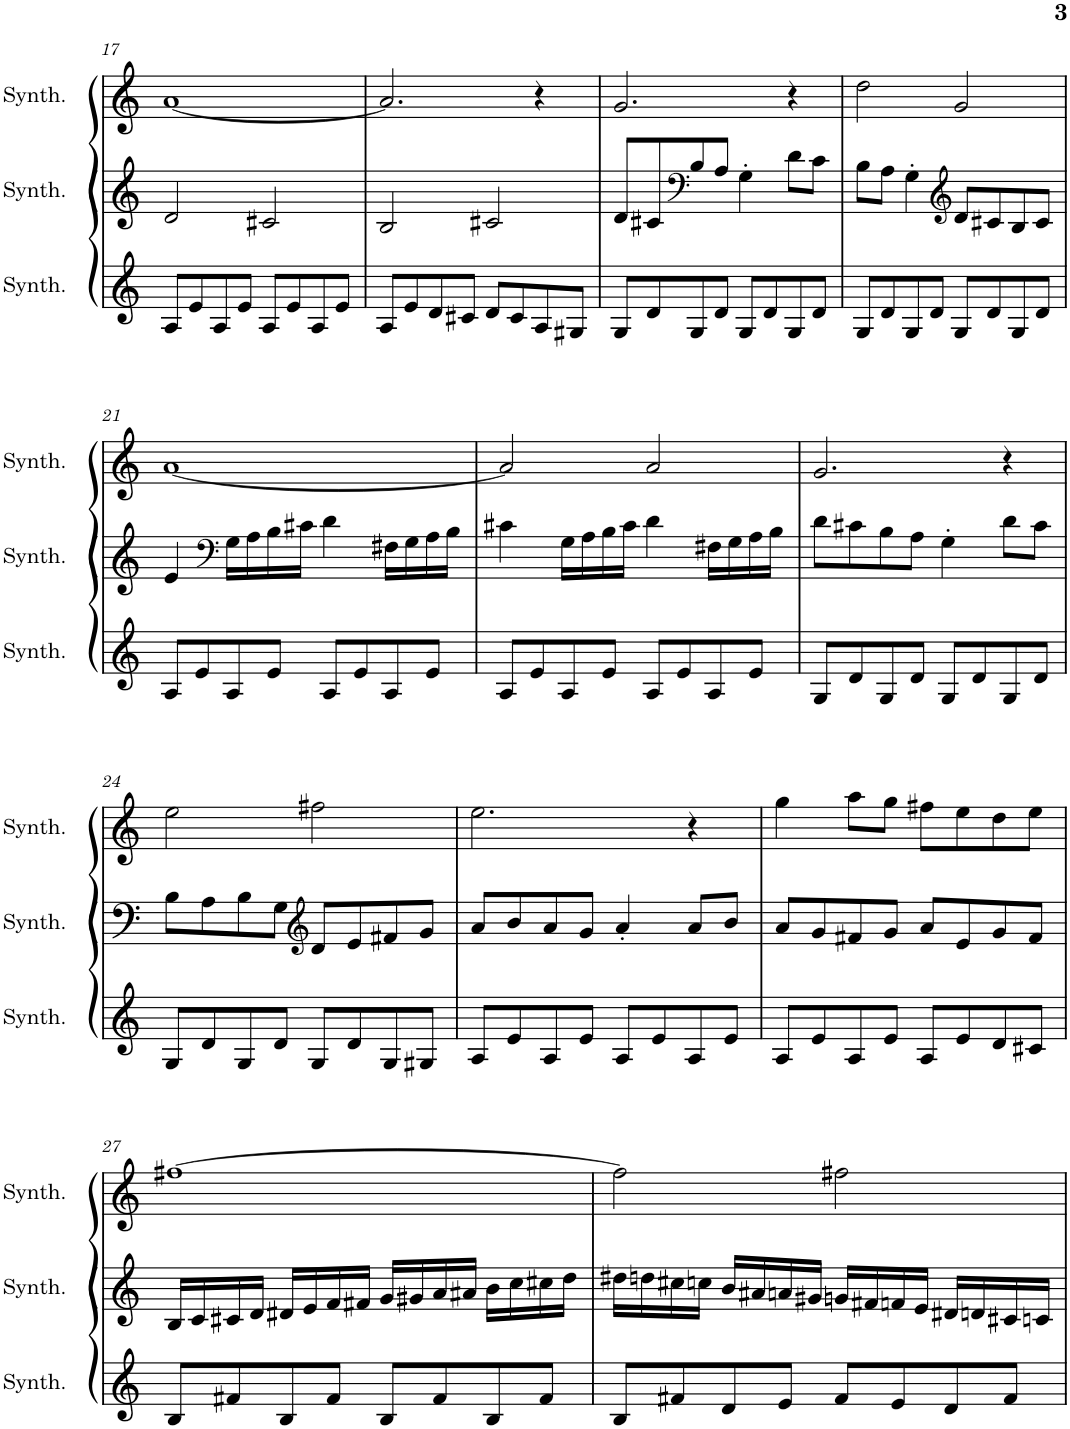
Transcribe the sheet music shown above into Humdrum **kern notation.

**kern	**kern	**kern
*part3	*part2	*part1
*staff3	*staff2	*staff1
*I"Square Synthesizer	*I"Square Synthesizer	*I"Square Synthesizer
*I'Synth.	*I'Synth.	*I'Synth.
!!LO:PB:g=z
*clefG2	*clefG2	*clefG2
*k[]	*k[]	*k[]
*M4/4	*M4/4	*M4/4
=17	=17	=17
8A/L	2d/	[1a
8e/	.	.
8A/	.	.
8e/J	.	.
8A/L	2c#X/	.
8e/	.	.
8A/	.	.
8e/J	.	.
=18	=18	=18
8A/L	2B/	2.a/]
8e/	.	.
8d/	.	.
8c#X/J	.	.
8d/L	2c#X/	.
8c#/	.	.
8A/	.	4r
8G#X/J	.	.
=19	=19	=19
8G/L	8d/L	2.g/
8d/	8c#X/	.
*	*clefF4	*
8G/	8B/	.
8d/J	8A/J	.
8G/L	4G'\	.
8d/	.	.
8G/	8d\L	4r
8d/J	8c#\J	.
=20	=20	=20
8G/L	8B\L	2dd\
8d/	8A\J	.
8G/	4G'\	.
8d/J	.	.
*	*clefG2	*
8G/L	8d/L	2g/
8d/	8c#X/	.
8G/	8B/	.
8d/J	8c#/J	.
!!LO:LB:g=z
=21	=21	=21
8A/L	4e/	[1a
8e/	.	.
*	*clefF4	*
8A/	16G\LL	.
.	16A\	.
8e/J	16B\	.
.	16c#X\JJ	.
8A/L	4d\	.
8e/	.	.
8A/	16F#X\LL	.
.	16G\	.
8e/J	16A\	.
.	16B\JJ	.
=22	=22	=22
8A/L	4c#X\	2a/]
8e/	.	.
8A/	16G\LL	.
.	16A\	.
8e/J	16B\	.
.	16c#\JJ	.
8A/L	4d\	2a/
8e/	.	.
8A/	16F#X\LL	.
.	16G\	.
8e/J	16A\	.
.	16B\JJ	.
=23	=23	=23
8G/L	8d\L	2.g/
8d/	8c#X\	.
8G/	8B\	.
8d/J	8A\J	.
8G/L	4G'\	.
8d/	.	.
8G/	8d\L	4r
8d/J	8c#\J	.
!!LO:LB:g=z
=24	=24	=24
8G/L	8B\L	2ee\
8d/	8A\	.
8G/	8B\	.
8d/J	8G\J	.
*	*clefG2	*
8G/L	8d/L	2ff#X\
8d/	8e/	.
8G/	8f#X/	.
8G#X/J	8g/J	.
=25	=25	=25
8A/L	8a/L	2.ee\
8e/	8b/	.
8A/	8a/	.
8e/J	8g/J	.
8A/L	4a'/	.
8e/	.	.
8A/	8a/L	4r
8e/J	8b/J	.
=26	=26	=26
8A/L	8a/L	4gg\
8e/	8g/	.
8A/	8f#X/	8aa\L
8e/J	8g/J	8gg\J
8A/L	8a/L	8ff#X\L
8e/	8e/	8ee\
8d/	8g/	8dd\
8c#X/J	8f#/J	8ee\J
!!LO:LB:g=z
=27	=27	=27
8B/L	16B/LL	[1ff#X
.	16c/	.
8f#X/	16c#X/	.
.	16d/JJ	.
8B/	16d#X/LL	.
.	16e/	.
8f#/J	16f/	.
.	16f#X/JJ	.
8B/L	16g/LL	.
.	16g#X/	.
8f#/	16a/	.
.	16a#X/JJ	.
8B/	16b\LL	.
.	16cc\	.
8f#/J	16cc#X\	.
.	16dd\JJ	.
=28	=28	=28
8B/L	16dd#X\LL	2ff#\]
.	16ddn\	.
8f#X/	16cc#X\	.
.	16ccn\JJ	.
8d/	16b/LL	.
.	16a#X/	.
8e/J	16an/	.
.	16g#X/JJ	.
8f#/L	16gn/LL	2ff#X\
.	16f#X/	.
8e/	16fn/	.
.	16e/JJ	.
8d/	16d#X/LL	.
.	16dn/	.
8f#/J	16c#X/	.
.	16cn/JJ	.
=	=	=
*-	*-	*-
